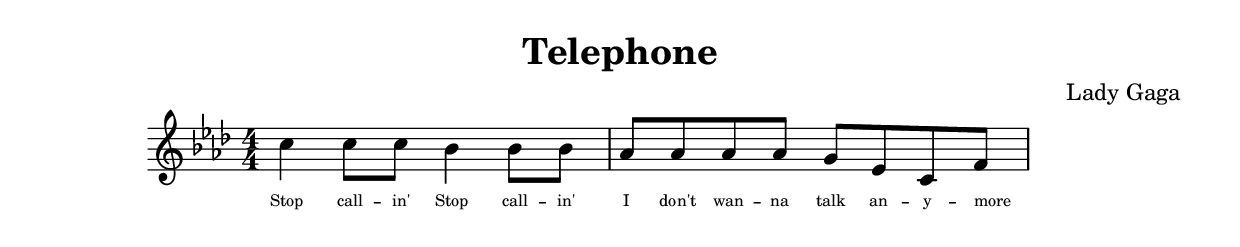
\version "2.19.82"
\header {
  title = "Telephone"
  composer = "Lady Gaga"
}

\score {
  \midi { \tempo 4 = 120 }
  \layout {
    \context {
      \Score
      \override SpacingSpanner.base-shortest-duration = #(ly:make-moment 1/32)
    }
  }

  <<
  \relative c'' {
    \numericTimeSignature
    \time 4/4
    \clef treble
    \key f \minor

    c4 c8 c bes4 bes8 bes aes aes aes aes g ees c f~

    %f8 c' c c bes4 bes8 bes aes aes aes g4 f4.
  }

  \addlyrics {
    \set fontSize = #-4
    Stop call -- in' Stop call -- in' I don't wan -- na talk an -- y -- more

    % left my head and my heart on the dance -- floor
  }
  >>


}